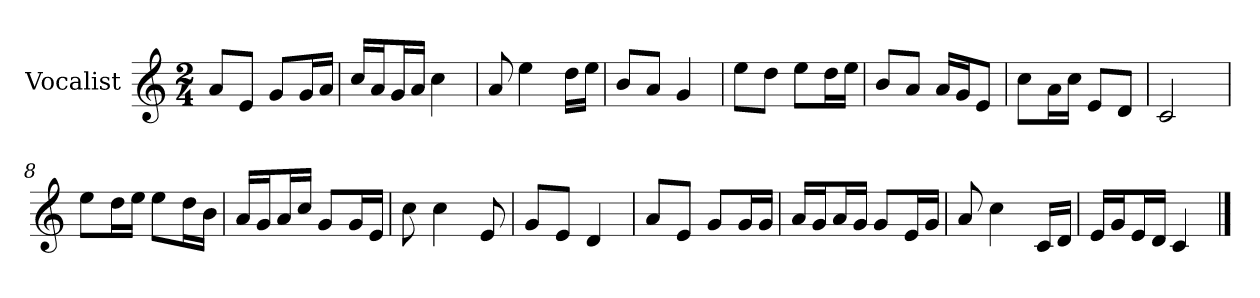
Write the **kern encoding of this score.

**kern
*part1
*staff1
*I"Vocalist
*k[]
*C:
*M2/4
=
8aL
8eJ
8gL
16gL
16aJJ
=1
16ccLL
16aJ
16gL
16aJJ
4cc
=2
8a
4ee
16ddLL
16eeJJ
=3
8bL
8aJ
4g
=4
8eeL
8ddJ
8eeL
16ddL
16eeJJ
=5
8bL
8aJ
16aLL
16gJ
8eJ
=6
8ccL
16aL
16ccJJ
8eL
8dJ
=7
2c
=8
8eeL
16ddL
16eeJJ
8eeL
16ddL
16bJJ
=9
16aLL
16gJ
16aL
16ccJJ
8gL
16gL
16eJJ
=10
8cc
4cc
8e
=11
8gL
8eJ
4d
=12
8aL
8eJ
8gL
16gL
16gJJ
=13
16aLL
16gJ
16aL
16gJJ
8gL
16eL
16gJJ
=14
8a
4cc
16cLL
16dJJ
=15
16eLL
16gJ
16eL
16dJJ
4c
==
*-
